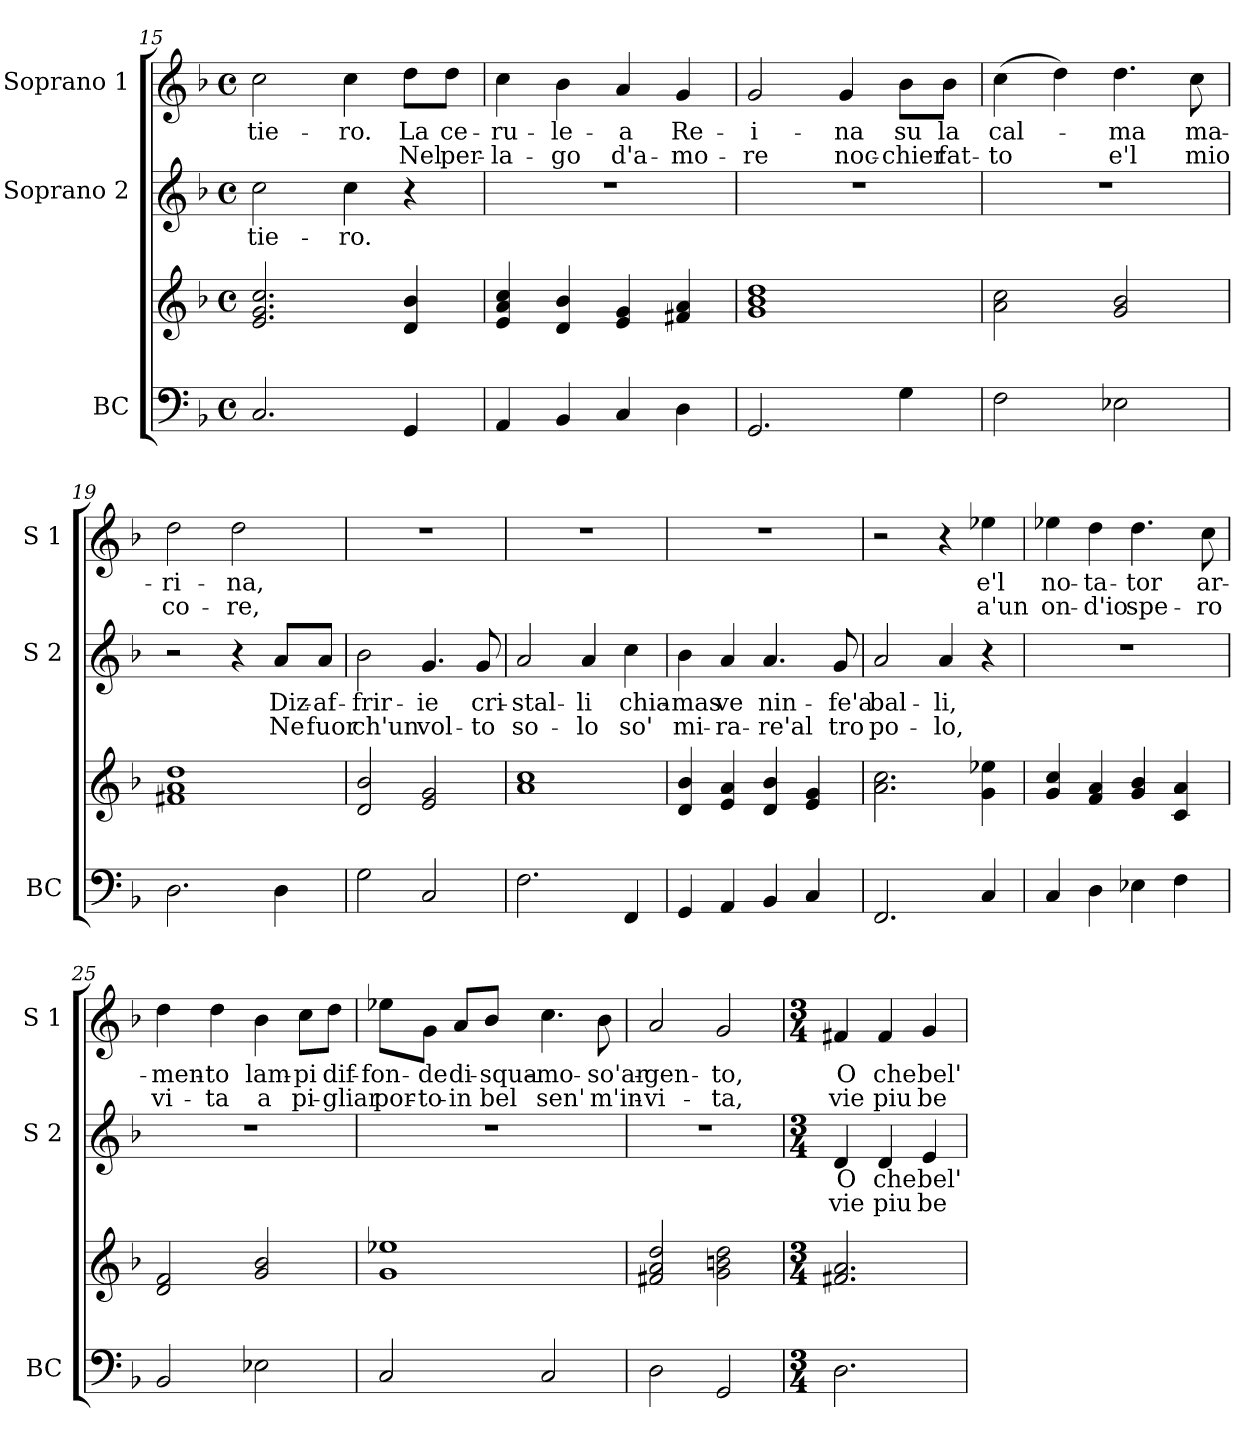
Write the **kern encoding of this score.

**kern	**kern	**kern	**text	**text	**kern	**text	**text
*part3	*part3	*part2	*part2	*part2	*part1	*part1	*part1
*staff4	*staff3	*staff2	*staff2	*staff2	*staff1	*staff1	*staff1
*I"BC	*	*I"Soprano 2	*	*	*I"Soprano 1	*	*
*I'BC	*	*I'S 2	*	*	*I'S 1	*	*
*clefF4	*clefG2	*clefG2	*	*	*clefG2	*	*
*k[b-]	*k[b-]	*k[b-]	*	*	*k[b-]	*	*
*F:	*F:	*F:	*	*	*F:	*	*
*M4/4	*M4/4	*M4/4	*	*	*M4/4	*	*
*met(c)	*met(c)	*met(c)	*	*	*met(c)	*	*
=15	=15	=15	=15	=15	=15	=15	=15
2.C/	2.e/ 2.g/ 2.cc/	2cc\	tie-	.	2cc\	tie-	.
.	.	4cc\	-ro.	.	4cc\	-ro.	.
4GG/	4d/ 4b-/	4r	.	.	8dd\L	La	Nel
.	.	.	.	.	8dd\J	ce-	per-
=16	=16	=16	=16	=16	=16	=16	=16
4AA/	4e/ 4a/ 4cc/	1r	.	.	4cc\	-ru-	-la-
4BB-/	4d/ 4b-/	.	.	.	4b-\	-le-	-go
4C/	4e/ 4g/	.	.	.	4a/	-a	d'a-
4D\	4f#X/ 4a/	.	.	.	4g/	Re-	-mo-
!!LO:PB:g=z
=17	=17	=17	=17	=17	=17	=17	=17
2.GG/	1g 1b- 1dd	1r	.	.	2g/	-i-	-re
.	.	.	.	.	4g/	-na	noc-
4G\	.	.	.	.	8b-\L	su	-chier
.	.	.	.	.	8b-\J	la	fat-
=18	=18	=18	=18	=18	=18	=18	=18
2F\	2a\ 2cc\	1r	.	.	(4cc\	cal-	-to
.	.	.	.	.	4dd\)	.	.
2E-X\	2g/ 2b-/	.	.	.	4.dd\	-ma	e'l
.	.	.	.	.	8cc\	ma-	mio
=19	=19	=19	=19	=19	=19	=19	=19
2.D\	1f#X 1a 1dd	2r	.	.	2dd\	-ri-	co-
.	.	4r	.	.	2dd\	-na,	-re,
4D\	.	8a/L	Diz-	Ne	.	.	.
.	.	8a/J	-af-	fuor	.	.	.
=20	=20	=20	=20	=20	=20	=20	=20
2G\	2d/ 2b-/	2b-\	-frir-	ch'un	1r	.	.
2C/	2e/ 2g/	4.g/	-ie	vol-	.	.	.
.	.	8g/	cri-	-to	.	.	.
=21	=21	=21	=21	=21	=21	=21	=21
2.F\	1a 1cc	2a/	-stal-	so-	1r	.	.
.	.	4a/	-li	-lo	.	.	.
4FF/	.	4cc\	chia-	so'	.	.	.
!!LO:LB:g=z
=22	=22	=22	=22	=22	=22	=22	=22
4GG/	4d/ 4b-/	4b-\	-mas	mi-	1r	.	.
4AA/	4e/ 4a/	4a/	ve	-ra-	.	.	.
4BB-/	4d/ 4b-/	4.a/	nin-	-re'al	.	.	.
4C/	4e/ 4g/	.	.	.	.	.	.
.	.	8g/	-fe'a	tro	.	.	.
=23	=23	=23	=23	=23	=23	=23	=23
2.FF/	2.a\ 2.cc\	2a/	bal-	po-	2r	.	.
.	.	4a/	-li,	-lo,	4r	.	.
4C/	4g\ 4ee-X\	4r	.	.	4ee-X\	e'l	a'un
=24	=24	=24	=24	=24	=24	=24	=24
4C/	4g/ 4cc/	1r	.	.	4ee-X\	no-	on-
4D\	4f/ 4a/	.	.	.	4dd\	-ta-	-d'io
4E-X\	4g/ 4b-/	.	.	.	4.dd\	-tor	spe-
4F\	4c/ 4a/	.	.	.	.	.	.
.	.	.	.	.	8cc\	ar-	-ro
=25	=25	=25	=25	=25	=25	=25	=25
2BB-/	2d/ 2f/	1r	.	.	4dd\	-men-	vi-
.	.	.	.	.	4dd\	-to	-ta
2E-X\	2g/ 2b-/	.	.	.	4b-\	lam-	a
.	.	.	.	.	8cc\L	-pi	pi-
.	.	.	.	.	8dd\J	dif-	-gliar
=26	=26	=26	=26	=26	=26	=26	=26
2C/	1g 1ee-X	1r	.	.	8ee-X\L	-fon-	por-
.	.	.	.	.	8g\J	-de	-to-
.	.	.	.	.	8a/L	di-	-in
.	.	.	.	.	8b-/J	-squa-	bel
2C/	.	.	.	.	4.cc\	-mo-	sen'
.	.	.	.	.	8b-\	-so'ar-	m'in-
!!LO:LB:g=z
=27	=27	=27	=27	=27	=27	=27	=27
2D\	2f#X/ 2a/ 2dd/	1r	.	.	2a/	-gen-	-vi-
2GG/	2g\ 2bn\ 2dd\	.	.	.	2g/	-to,	-ta,
=28	=28	=28	=28	=28	=28	=28	=28
*M3/4	*M3/4	*M3/4	*	*	*M3/4	*	*
2.D\	2.f#X/ 2.a/	4d/	O	vie	4f#X/	O	vie
.	.	4d/	che	piu	4f#/	che	piu
.	.	4e/	bel'	be-	4g/	bel'	be-
=	=	=	=	=	=	=	=
*-	*-	*-	*-	*-	*-	*-	*-
